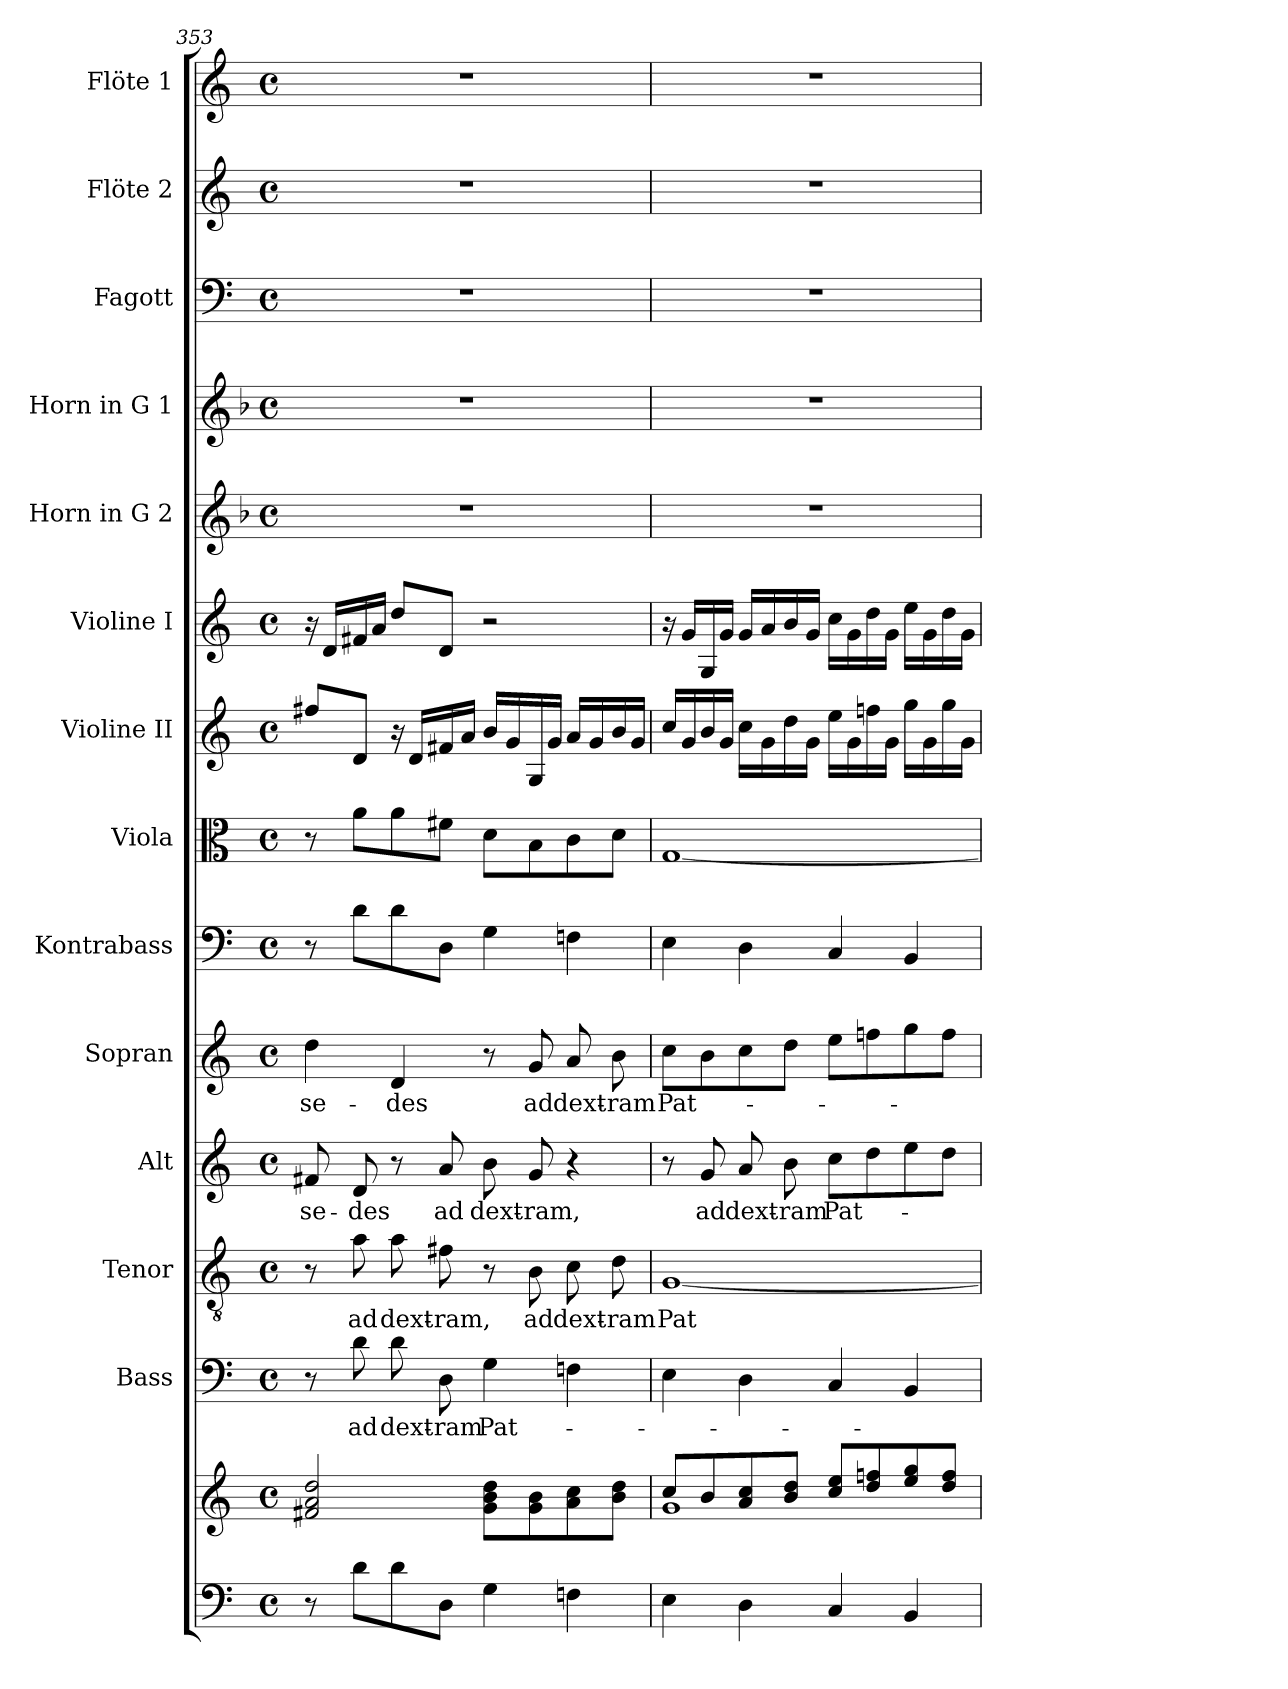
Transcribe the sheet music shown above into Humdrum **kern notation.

**kern	**kern	**kern	**text	**kern	**text	**kern	**text	**kern	**text	**kern	**kern	**kern	**kern	**kern	**kern	**kern	**kern	**kern
*part14	*part14	*part13	*part13	*part12	*part12	*part11	*part11	*part10	*part10	*part9	*part8	*part7	*part6	*part5	*part4	*part3	*part2	*part1
*staff15	*staff14	*staff13	*staff13	*staff12	*staff12	*staff11	*staff11	*staff10	*staff10	*staff9	*staff8	*staff7	*staff6	*staff5	*staff4	*staff3	*staff2	*staff1
*	*	*I"Bass	*	*I"Tenor	*	*I"Alt	*	*I"Sopran	*	*I"Kontrabass	*I"Viola	*I"Violine II	*I"Violine I	*I"Horn in G 2	*I"Horn in G 1	*I"Fagott	*I"Flöte 2	*I"Flöte 1
*	*	*I'B.	*	*I'T.	*	*I'A.	*	*I'S.	*	*I'Kb.	*I'Vla.	*I'Vl. II	*I'Vl. I	*	*	*I'Fg.	*I'Fl. 2	*I'Fl. 1
!!LO:PB:g=z
*clefF4	*clefG2	*clefF4	*	*clefGv2	*	*clefG2	*	*clefG2	*	*clefF4	*clefC3	*clefG2	*clefG2	*clefG2	*clefG2	*clefF4	*clefG2	*clefG2
*	*	*	*	*	*	*	*	*	*	*ITrd7c12	*	*	*	*ITrd3c5	*ITrd3c5	*	*	*
*k[]	*k[]	*k[]	*	*k[]	*	*k[]	*	*k[]	*	*k[]	*k[]	*k[]	*k[]	*k[]	*k[]	*k[]	*k[]	*k[]
*C:	*C:	*C:	*	*C:	*	*C:	*	*C:	*	*C:	*C:	*C:	*C:	*C:	*C:	*C:	*C:	*C:
*M4/4	*M4/4	*M4/4	*	*M4/4	*	*M4/4	*	*M4/4	*	*M4/4	*M4/4	*M4/4	*M4/4	*M4/4	*M4/4	*M4/4	*M4/4	*M4/4
*met(c)	*met(c)	*met(c)	*	*met(c)	*	*met(c)	*	*met(c)	*	*met(c)	*met(c)	*met(c)	*met(c)	*met(c)	*met(c)	*met(c)	*met(c)	*met(c)
=353	=353	=353	=353	=353	=353	=353	=353	=353	=353	=353	=353	=353	=353	=353	=353	=353	=353	=353
!	!	!	!	!	!	!	!LO:LY:b	!	!LO:LY:b	!	!	!	!	!	!	!	!	!
8r	2f#X/ 2a/ 2dd/	8r	.	8r	.	8f#X/	se-	4dd\	se-	8r	8r	8ff#X/L	16r	1r	1r	1r	1r	1r
.	.	.	.	.	.	.	.	.	.	.	.	.	16d/LL	.	.	.	.	.
!	!	!	!LO:LY:b	!	!LO:LY:b	!	!LO:LY:b	!	!	!	!	!	!	!	!	!	!	!
8d\L	.	8d\	ad	8a\	ad	8d/	-des	.	.	8D\L	8a\L	8d/J	16f#X/	.	.	.	.	.
.	.	.	.	.	.	.	.	.	.	.	.	.	16a/JJ	.	.	.	.	.
!	!	!	!LO:LY:b	!	!LO:LY:b	!	!	!	!LO:LY:b	!	!	!	!	!	!	!	!	!
8d\	.	8d\	dext-	8a\	dext-	8r	.	4d/	-des	8D\	8a\	16r	8dd/L	.	.	.	.	.
.	.	.	.	.	.	.	.	.	.	.	.	16d/LL	.	.	.	.	.	.
!	!	!	!LO:LY:b	!	!LO:LY:b	!	!LO:LY:b	!	!	!	!	!	!	!	!	!	!	!
8D\J	.	8D\	-ram	8f#X\	-ram,	8a/	ad	.	.	8DD\J	8f#X\J	16f#X/	8d/J	.	.	.	.	.
.	.	.	.	.	.	.	.	.	.	.	.	16a/JJ	.	.	.	.	.	.
!	!	!	!LO:LY:b	!	!	!	!LO:LY:b	!	!	!	!	!	!	!	!	!	!	!
4G\	8g\ 8b\ 8dd\L	4G\	Pat-	8r	.	8b\	dext-	8r	.	4GG\	8d\L	16b/LL	2r	.	.	.	.	.
.	.	.	.	.	.	.	.	.	.	.	.	16g/	.	.	.	.	.	.
!	!	!	!	!	!LO:LY:b	!	!LO:LY:b	!	!LO:LY:b	!	!	!	!	!	!	!	!	!
.	8g\ 8b\	.	.	8B\	ad	8g/	-ram,	8g/	ad	.	8B\	16G/	.	.	.	.	.	.
.	.	.	.	.	.	.	.	.	.	.	.	16g/JJ	.	.	.	.	.	.
!	!	!	!	!	!LO:LY:b	!	!	!	!LO:LY:b	!	!	!	!	!	!	!	!	!
4Fn\	8a\ 8cc\	4Fn\	.	8c\	dext-	4r	.	8a/	dext-	4FFn\	8c\	16a/LL	.	.	.	.	.	.
.	.	.	.	.	.	.	.	.	.	.	.	16g/	.	.	.	.	.	.
!	!	!	!	!	!LO:LY:b	!	!	!	!LO:LY:b	!	!	!	!	!	!	!	!	!
.	8b\ 8dd\J	.	.	8d\	-ram	.	.	8b\	-ram	.	8d\J	16b/	.	.	.	.	.	.
.	.	.	.	.	.	.	.	.	.	.	.	16g/JJ	.	.	.	.	.	.
=354	=354	=354	=354	=354	=354	=354	=354	=354	=354	=354	=354	=354	=354	=354	=354	=354	=354	=354
*	*^	*	*	*	*	*	*	*	*	*	*	*	*	*	*	*	*	*
!	!	!	!	!	!	!LO:LY:b	!	!	!	!LO:LY:b	!	!	!	!	!	!	!	!	!
4E\	8cc/L	1g	4E\	.	[1G	Pat-	8r	.	8cc\L	Pat-	4EE\	[1G	16cc/LL	16r	1r	1r	1r	1r	1r
.	.	.	.	.	.	.	.	.	.	.	.	.	16g/	16g/LL	.	.	.	.	.
!	!	!	!	!	!	!	!	!LO:LY:b	!	!	!	!	!	!	!	!	!	!	!
.	8b/	.	.	.	.	.	8g/	ad	8b\	.	.	.	16b/	16G/	.	.	.	.	.
.	.	.	.	.	.	.	.	.	.	.	.	.	16g/JJ	16g/JJ	.	.	.	.	.
!	!	!	!	!	!	!	!	!LO:LY:b	!	!	!	!	!	!	!	!	!	!	!
4D\	8a/ 8cc/	.	4D\	.	.	.	8a/	dext-	8cc\	.	4DD\	.	16cc\LL	16g/LL	.	.	.	.	.
.	.	.	.	.	.	.	.	.	.	.	.	.	16g\	16a/	.	.	.	.	.
!	!	!	!	!	!	!	!	!LO:LY:b	!	!	!	!	!	!	!	!	!	!	!
.	8b/ 8dd/J	.	.	.	.	.	8b\	-ram	8dd\J	.	.	.	16dd\	16b/	.	.	.	.	.
.	.	.	.	.	.	.	.	.	.	.	.	.	16g\JJ	16g/JJ	.	.	.	.	.
!	!	!	!	!	!	!	!	!LO:LY:b	!	!	!	!	!	!	!	!	!	!	!
4C/	8cc/ 8ee/L	.	4C/	.	.	.	8cc\L	Pat-	8ee\L	.	4CC/	.	16ee\LL	16cc\LL	.	.	.	.	.
.	.	.	.	.	.	.	.	.	.	.	.	.	16g\	16g\	.	.	.	.	.
.	8dd/ 8ffn/	.	.	.	.	.	8dd\	.	8ffn\	.	.	.	16ffn\	16dd\	.	.	.	.	.
.	.	.	.	.	.	.	.	.	.	.	.	.	16g\JJ	16g\JJ	.	.	.	.	.
4BB/	8ee/ 8gg/	.	4BB/	.	.	.	8ee\	.	8gg\	.	4BBB/	.	16gg\LL	16ee\LL	.	.	.	.	.
.	.	.	.	.	.	.	.	.	.	.	.	.	16g\	16g\	.	.	.	.	.
.	8dd/ 8ff/J	.	.	.	.	.	8dd\J	.	8ff\J	.	.	.	16gg\	16dd\	.	.	.	.	.
.	.	.	.	.	.	.	.	.	.	.	.	.	16g\JJ	16g\JJ	.	.	.	.	.
*	*v	*v	*	*	*	*	*	*	*	*	*	*	*	*	*	*	*	*	*
=	=	=	=	=	=	=	=	=	=	=	=	=	=	=	=	=	=	=
*-	*-	*-	*-	*-	*-	*-	*-	*-	*-	*-	*-	*-	*-	*-	*-	*-	*-	*-
